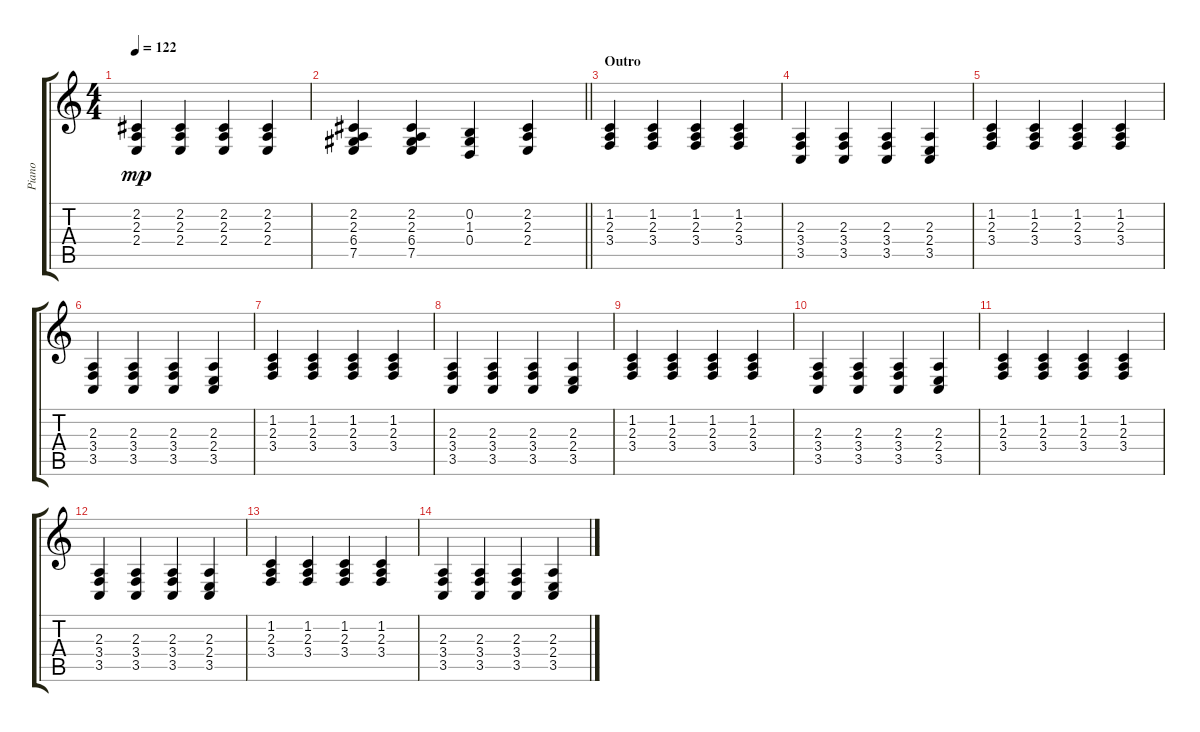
\track ("Piano" "Piano") {instrument electricgrandpiano}
\staff {score tabs}
\tuning (E4 B3 G3 D3 A2 E2) {hide}
\ts (4 4)
\tempo 122
\clef g2
\ks c
(2.2 2.3 2.4).4{dy mp} (2.2 2.3 2.4).4 (2.2 2.3 2.4).4 (2.2 2.3 2.4).4 |
\barLineRight lightlight
(2.2 2.3 6.4 7.5).4 (2.2 2.3 6.4 7.5).4 (0.2 1.3 0.4).4 (2.2 2.3 2.4).4 |
\section ("" "Outro")
(1.2 2.3 3.4).4 (1.2 2.3 3.4).4 (1.2 2.3 3.4).4 (1.2 2.3 3.4).4 |
(2.3 3.4 3.5).4 (2.3 3.4 3.5).4 (2.3 3.4 3.5).4 (2.3 2.4 3.5).4 |
(1.2 2.3 3.4).4 (1.2 2.3 3.4).4 (1.2 2.3 3.4).4 (1.2 2.3 3.4).4 |
(2.3 3.4 3.5).4 (2.3 3.4 3.5).4 (2.3 3.4 3.5).4 (2.3 2.4 3.5).4 |
(1.2 2.3 3.4).4 (1.2 2.3 3.4).4 (1.2 2.3 3.4).4 (1.2 2.3 3.4).4 |
(2.3 3.4 3.5).4 (2.3 3.4 3.5).4 (2.3 3.4 3.5).4 (2.3 2.4 3.5).4 |
(1.2 2.3 3.4).4 (1.2 2.3 3.4).4 (1.2 2.3 3.4).4 (1.2 2.3 3.4).4 |
(2.3 3.4 3.5).4 (2.3 3.4 3.5).4 (2.3 3.4 3.5).4 (2.3 2.4 3.5).4 |
(1.2 2.3 3.4).4 (1.2 2.3 3.4).4 (1.2 2.3 3.4).4 (1.2 2.3 3.4).4 |
(2.3 3.4 3.5).4 (2.3 3.4 3.5).4 (2.3 3.4 3.5).4 (2.3 2.4 3.5).4 |
(1.2 2.3 3.4).4 (1.2 2.3 3.4).4 (1.2 2.3 3.4).4 (1.2 2.3 3.4).4 |
(2.3 3.4 3.5).4 (2.3 3.4 3.5).4 (2.3 3.4 3.5).4 (2.3 2.4 3.5).4
